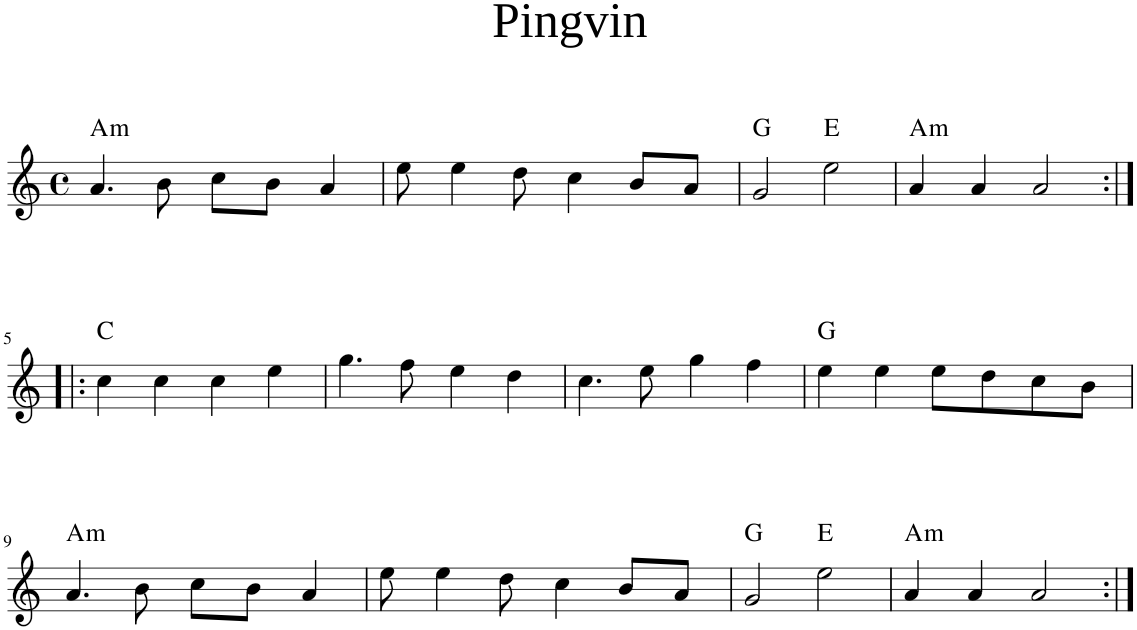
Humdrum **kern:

**kern	**harte
*part1	*part1
*staff1	*
*I"Piano	*
*I'Pno	*
*clefG2	*
*k[]	*
*M4/4	*
*met(c)	*
=1	=1
!	!LO:H:kt=m
4.a/	A:min
8b\	.
8cc\L	.
8b\J	.
4a/	.
=2	=2
8ee\	.
4ee\	.
8dd\	.
4cc\	.
8b/L	.
8a/J	.
=3	=3
2g/	G:maj
2ee\	E:maj
=4	=4
!	!LO:H:kt=m
4a/	A:min
4a/	.
2a/	.
!!LO:LB:g=z
=5:|!|:	=5:|!|:
4cc\	C:maj
4cc\	.
4cc\	.
4ee\	.
=6	=6
4.gg\	.
8ff\	.
4ee\	.
4dd\	.
=7	=7
4.cc\	.
8ee\	.
4gg\	.
4ff\	.
=8	=8
4ee\	G:maj
4ee\	.
8ee\L	.
8dd\	.
8cc\	.
8b\J	.
!!LO:LB:g=z
=9	=9
!	!LO:H:kt=m
4.a/	A:min
8b\	.
8cc\L	.
8b\J	.
4a/	.
=10	=10
8ee\	.
4ee\	.
8dd\	.
4cc\	.
8b/L	.
8a/J	.
=11	=11
2g/	G:maj
2ee\	E:maj
=12	=12
!	!LO:H:kt=m
4a/	A:min
4a/	.
2a/	.
=:|!	=:|!
*-	*-
